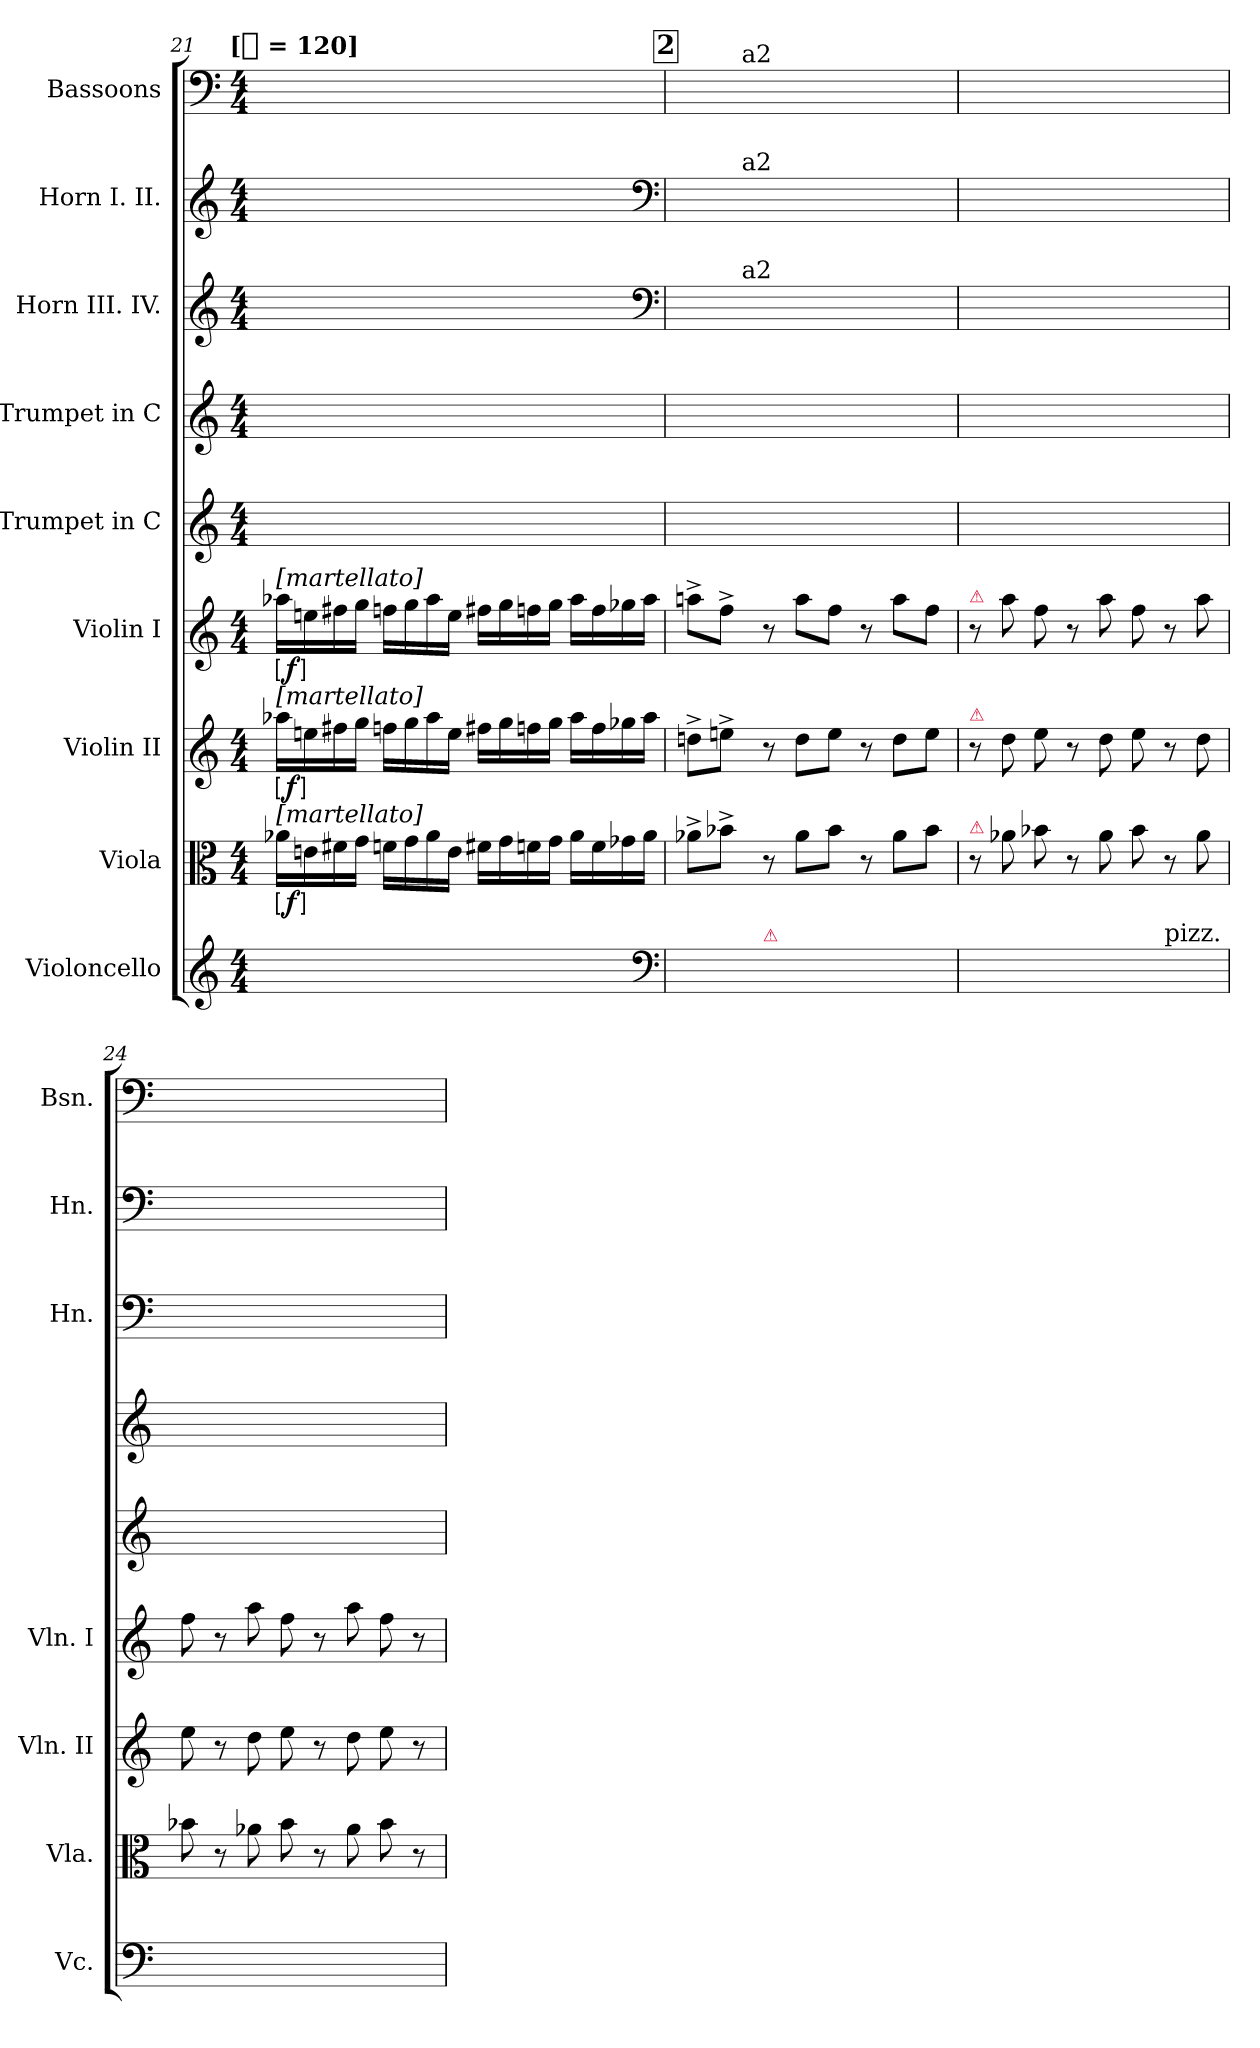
**kern	**kern	**dynam	**kern	**dynam	**kern	**dynam	**kern	**kern	**kern	**kern	**kern
*part9	*part8	*part8	*part7	*part7	*part6	*part6	*part5	*part4	*part3	*part2	*part1
*staff9	*staff8	*staff8	*staff7	*staff7	*staff6	*staff6	*staff5	*staff4	*staff3	*staff2	*staff1
*I"Violoncello	*I"Viola	*	*I"Violin II	*	*I"Violin I	*	*I"Trumpet in C	*I"Trumpet in C	*I"Horn III. IV.	*I"Horn I. II.	*I"Bassoons
*I'Vc.	*I'Vla.	*	*I'Vln. II	*	*I'Vln. I	*	*	*	*I'Hn.	*I'Hn.	*I'Bsn.
*clefG2	*clefC3	*	*clefG2	*	*clefG2	*	*clefG2	*clefG2	*clefG2	*clefG2	*clefF4
*k[]	*k[]	*	*k[]	*	*k[]	*	*k[]	*k[]	*	*	*k[]
*C:	*C:	*	*C:	*	*C:	*	*C:	*C:	*	*	*C:
!!LO:TX:omd:t=[[quarter] = 120]
*M4/4	*M4/4	*	*M4/4	*	*M4/4	*	*M4/4	*M4/4	*M4/4	*M4/4	*M4/4
*MM120	*MM120	*	*MM120	*	*MM120	*	*MM120	*MM120	*MM120	*MM120	*MM120
=21	=21	=21	=21	=21	=21	=21	=21	=21	=21	=21	=21
!	!	!	!	!	!LO:TX:a:t=[martellato]	!	!	!	!	!	!
!	!	!	!LO:TX:a:t=[martellato]	!	!	!	!	!	!	!	!
!	!LO:TX:a:t=[martellato]	!	!	!	!	!	!	!	!	!	!
!	!	!LO:DY:ed=brack	!	!LO:DY:ed=brack	!	!LO:DY:ed=brack	!	!	!	!	!
1ryy	16a-XLL	f	16aa-XLL	f	16aa-XLL	f	8ryy	8ryy	2ryy	2ryy	1ryy
.	16en	.	16een	.	16een	.	.	.	.	.	.
.	16f#X	.	16ff#X	.	16ff#X	.	8ryy	8ryy	.	.	.
.	16gJJ	.	16ggJJ	.	16ggJJ	.	.	.	.	.	.
.	16fnLL	.	16ffnLL	.	16ffnLL	.	8ryy	8ryy	.	.	.
.	16g	.	16gg	.	16gg	.	.	.	.	.	.
.	16a-	.	16aa-	.	16aa-	.	8ryy	8ryy	.	.	.
.	16eJJ	.	16eeJJ	.	16eeJJ	.	.	.	.	.	.
.	16f#XLL	.	16ff#XLL	.	16ff#XLL	.	8ryy	8ryy	8ryy	8ryy	.
.	16g	.	16gg	.	16gg	.	.	.	.	.	.
.	16fn	.	16ffn	.	16ffn	.	8ryy	8ryy	8ryy	8ryy	.
.	16gJJ	.	16ggJJ	.	16ggJJ	.	.	.	.	.	.
.	16a-LL	.	16aa-LL	.	16aa-LL	.	8ryy	8ryy	4ryy	4ryy	.
.	16f	.	16ff	.	16ff	.	.	.	.	.	.
.	16g-X	.	16gg-X	.	16gg-X	.	8ryy	8ryy	.	.	.
.	16a-JJ	.	16aa-JJ	.	16aa-JJ	.	.	.	.	.	.
*clefF4	*	*	*	*	*	*	*	*	*clefF4	*clefF4	*
!!LO:REH:place=s1:t=2
=22	=22	=22	=22	=22	=22	=22	=22	=22	=22	=22	=22
8ryy	8a-X^L	.	8ddn^L	.	8aan^L	.	8ryy	8ryy	8.ryy	8.ryy	8.ryy
8ryy	8b-X^J	.	8een^J	.	8ff^J	.	8ryy	8ryy	.	.	.
!	!	!	!	!	!	!	!	!	!	!	!LO:TX:a:t=a2
!	!	!	!	!	!	!	!	!	!	!LO:TX:a:t=a2	!
!	!	!	!	!	!	!	!	!	!LO:TX:a:t=a2	!	!
.	.	.	.	.	.	.	.	.	16ryy	16ryy	16ryy
!LO:TX:a:color=crimson:t=⚠	!	!	!	!	!	!	!	!	!	!	!
2.ryy	8r	.	8r	.	8r	.	4ryy	4ryy	2.ryy	2.ryy	2.ryy
.	8a-L	.	8ddL	.	8aaL	.	.	.	.	.	.
.	8b-J	.	8eeJ	.	8ffJ	.	2ryy	2ryy	.	.	.
.	8r	.	8r	.	8r	.	.	.	.	.	.
.	8a-L	.	8ddL	.	8aaL	.	.	.	.	.	.
.	8b-J	.	8eeJ	.	8ffJ	.	.	.	.	.	.
=23	=23	=23	=23	=23	=23	=23	=23	=23	=23	=23	=23
!	!	!	!	!	!LO:TX:a:color=crimson:t=⚠	!	!	!	!	!	!
!	!	!	!LO:TX:a:color=crimson:t=⚠	!	!	!	!	!	!	!	!
!	!LO:TX:a:color=crimson:t=⚠	!	!	!	!	!	!	!	!	!	!
8ryy	8r	.	8r	.	8r	.	1ryy	1ryy	8ryy	8ryy	8ryy
8ryy	8a-X	.	8dd	.	8aa	.	.	.	8ryy	8ryy	8ryy
4ryy	8b-X	.	8ee	.	8ff	.	.	.	8ryy	8ryy	8ryy
.	8r	.	8r	.	8r	.	.	.	8ryy	8ryy	8ryy
4ryy	8a-	.	8dd	.	8aa	.	.	.	4ryy	4ryy	4ryy
.	8b-	.	8ee	.	8ff	.	.	.	.	.	.
!LO:TX:a:t=pizz.	!	!	!	!	!	!	!	!	!	!	!
4ryy	8r	.	8r	.	8r	.	.	.	4ryy	4ryy	4ryy
.	8a-	.	8dd	.	8aa	.	.	.	.	.	.
=24	=24	=24	=24	=24	=24	=24	=24	=24	=24	=24	=24
1ryy	8b-X	.	8ee	.	8ff	.	1ryy	1ryy	8ryy	8ryy	8ryy
.	8r	.	8r	.	8r	.	.	.	8ryy	8ryy	8ryy
.	8a-X	.	8dd	.	8aa	.	.	.	4ryy	4ryy	4ryy
.	8b-	.	8ee	.	8ff	.	.	.	.	.	.
.	8r	.	8r	.	8r	.	.	.	8ryy	8ryy	8ryy
.	8a-	.	8dd	.	8aa	.	.	.	8ryy	8ryy	8ryy
.	8b-	.	8ee	.	8ff	.	.	.	4ryy	4ryy	4ryy
.	8r	.	8r	.	8r	.	.	.	.	.	.
=	=	=	=	=	=	=	=	=	=	=	=
*-	*-	*-	*-	*-	*-	*-	*-	*-	*-	*-	*-
